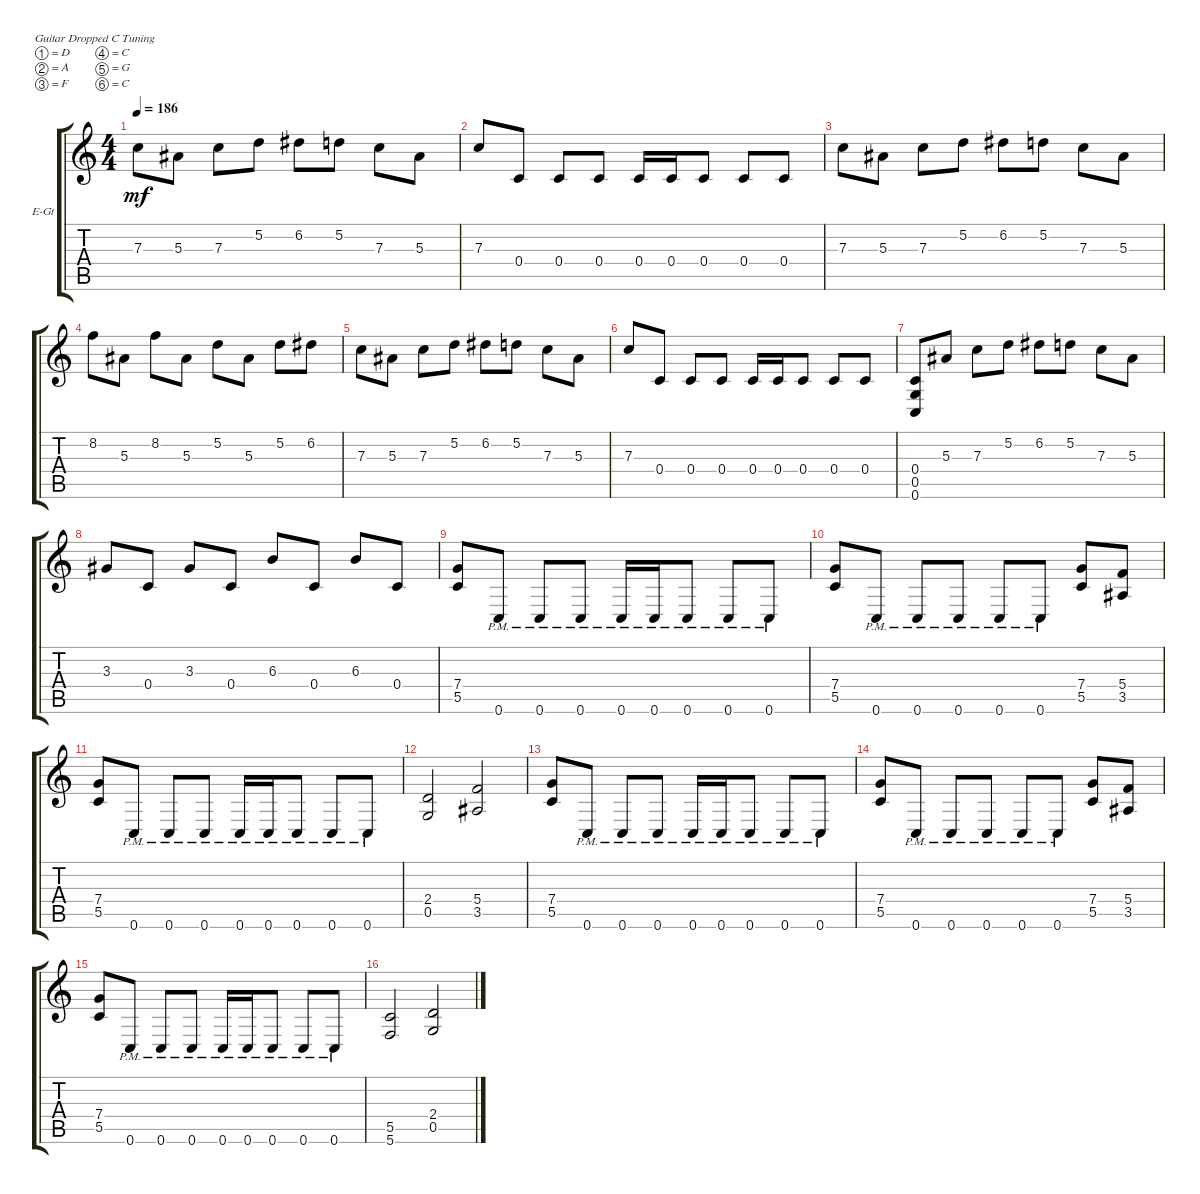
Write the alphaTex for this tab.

\defaultSystemsLayout 4
\bracketExtendMode groupsimilarinstruments
\firstSystemTrackNameOrientation horizontal
\otherSystemsTrackNameOrientation horizontal
\track ("Electric Guitar" "E-Gt") {instrument distortionguitar}
\staff {score tabs}
\tuning (D4 A3 F3 C3 G2 C2)
\ts (4 4)
\tempo 186
\clef g2
\scale
0.487395
\ks c
7.3.8{dy mf instrument distortionguitar} 5.3.8 7.3.8 5.2.8 6.2.8 5.2.8 7.3.8 5.3.8 |
\scale
0.256303 7.3.8 0.4.8 0.4.8 0.4.8 0.4.16 0.4.16 0.4.8 0.4.8 0.4.8 |
\scale
0.256303 7.3.8 5.3.8 7.3.8 5.2.8 6.2.8 5.2.8 7.3.8 5.3.8 |
\scale
0.333333 8.2.8 5.3.8 8.2.8 5.3.8 5.2.8 5.3.8 5.2.8 6.2.8 |
\scale
0.333333 7.3.8 5.3.8 7.3.8 5.2.8 6.2.8 5.2.8 7.3.8 5.3.8 |
\scale
0.333333 7.3.8 0.4.8 0.4.8 0.4.8 0.4.16 0.4.16 0.4.8 0.4.8 0.4.8 |
\scale
0.333333 (0.5 0.6 0.4).8 5.3.8 7.3.8 5.2.8 6.2.8 5.2.8 7.3.8 5.3.8 |
\scale
0.333333 3.3.8 0.4.8 3.3.8 0.4.8 6.3.8 0.4.8 6.3.8 0.4.8 |
\scale
0.333333 (7.4 5.5).8 0.6{pm}.8 0.6{pm}.8 0.6{pm}.8 0.6{pm}.16 0.6{pm}.16 0.6{pm}.8 0.6{pm}.8 0.6{pm}.8 |
\scale
0.333333 (7.4 5.5).8 0.6{pm}.8 0.6{pm}.8 0.6{pm}.8 0.6{pm}.8 0.6{pm}.8 (5.5 7.4).8 (3.5 5.4).8 |
\scale
0.333333 (7.4 5.5).8 0.6{pm}.8 0.6{pm}.8 0.6{pm}.8 0.6{pm}.16 0.6{pm}.16 0.6{pm}.8 0.6{pm}.8 0.6{pm}.8 |
\scale
0.333333 (0.5 2.4).2 (3.5 5.4).2 |
\scale
0.333333 (7.4 5.5).8 0.6{pm}.8 0.6{pm}.8 0.6{pm}.8 0.6{pm}.16 0.6{pm}.16 0.6{pm}.8 0.6{pm}.8 0.6{pm}.8 |
\scale
0.333333 (7.4 5.5).8 0.6{pm}.8 0.6{pm}.8 0.6{pm}.8 0.6{pm}.8 0.6{pm}.8 (5.5 7.4).8 (3.5 5.4).8 |
\scale
0.333333 (7.4 5.5).8 0.6{pm}.8 0.6{pm}.8 0.6{pm}.8 0.6{pm}.16 0.6{pm}.16 0.6{pm}.8 0.6{pm}.8 0.6{pm}.8 |
\scale
0.333333 (5.6 5.5).2 (0.5 2.4).2
